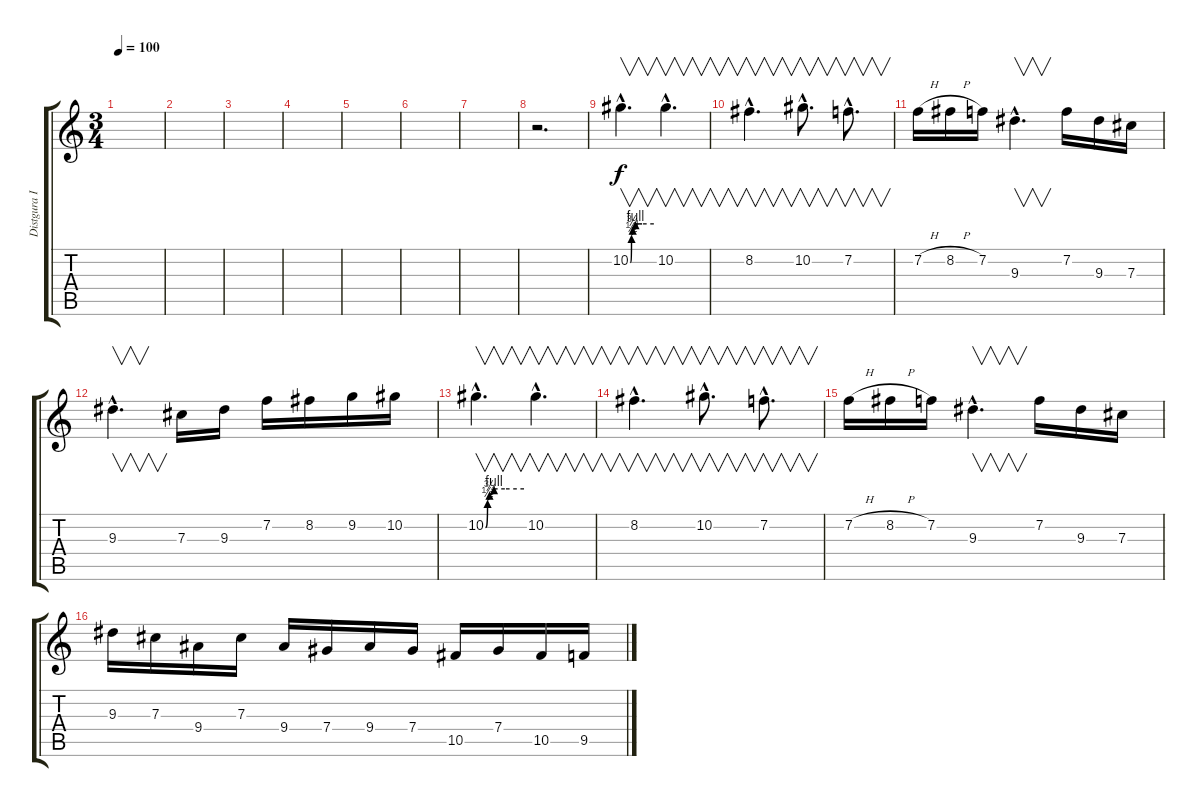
\track ("Distgura III [Lead Fills]" "Distgura I") {instrument distortionguitar}
\staff {score tabs}
\tuning (Eb4 Bb3 Gb3 Db3 Ab2 Eb2) {hide}
\ts (3 4)
\tempo 100
\clef g2
\ks c
|
|
|
|
|
|
|
r.2{d} |
10.2{be (custom 0 0 3 2 6 3 13 4 30 4 60 4) hac}.4{v d} 10.2{hac}.4{v d} |
8.2{hac}.4{v d} 10.2{hac}.8{v d} 7.2{hac}.8{v d} |
7.2{h}.16 8.2{h}.16 7.2.16 9.3{hac}.4{v d} 7.2.16 9.3.16 7.3.16 |
9.3{hac}.4{v d} 7.3.16 9.3.16 7.2.16 8.2.16 9.2.16 10.2.16 |
10.2{be (custom 0 0 3 2 6 3 13 4 30 4 60 4) hac}.4{v d} 10.2{hac}.4{v d} |
8.2{hac}.4{v d} 10.2{hac}.8{v d} 7.2{hac}.8{v d} |
7.2{h}.16 8.2{h}.16 7.2.16 9.3{hac}.4{v d} 7.2.16 9.3.16 7.3.16 |
9.3.16 7.3.16 9.4.16 7.3.16 9.4.16 7.4.16 9.4.16 7.4.16 10.5.16 7.4.16 10.5.16 9.5.16
